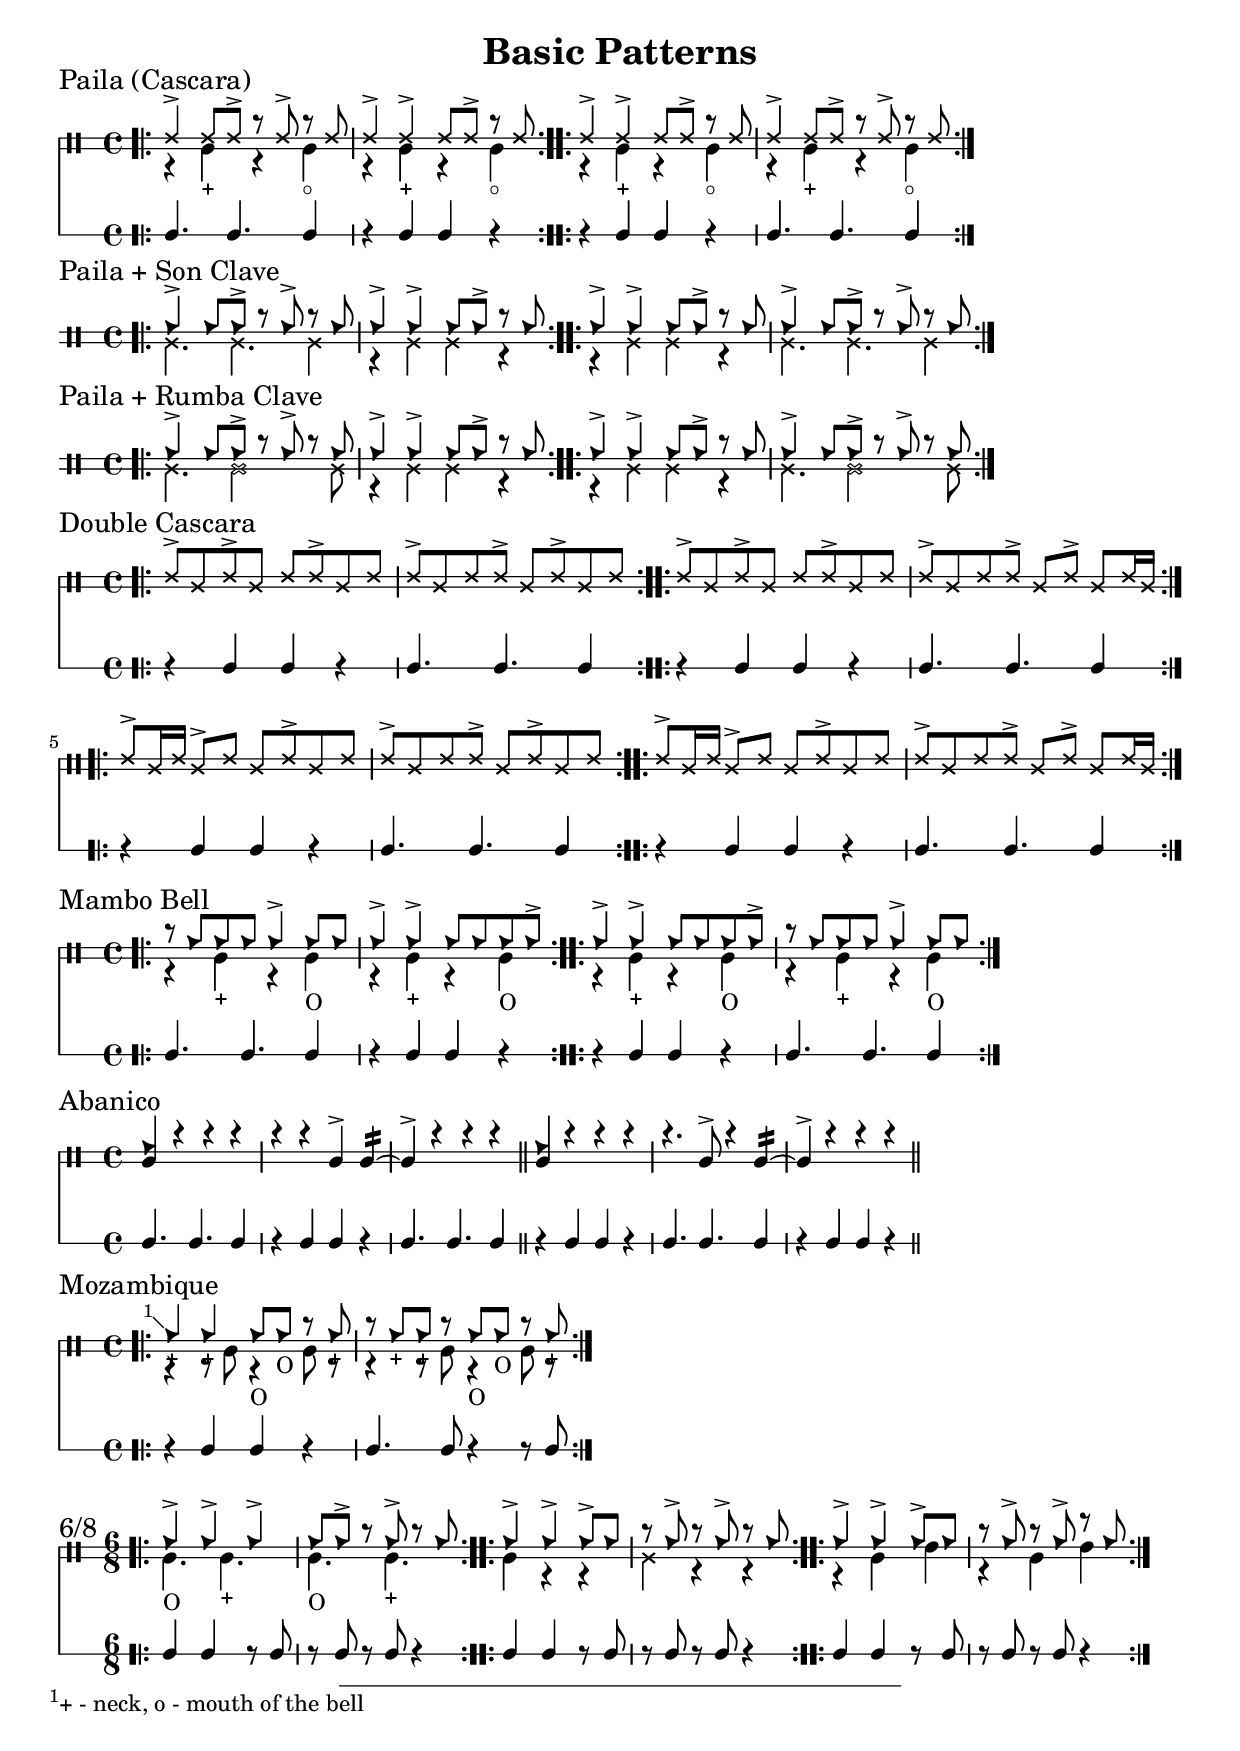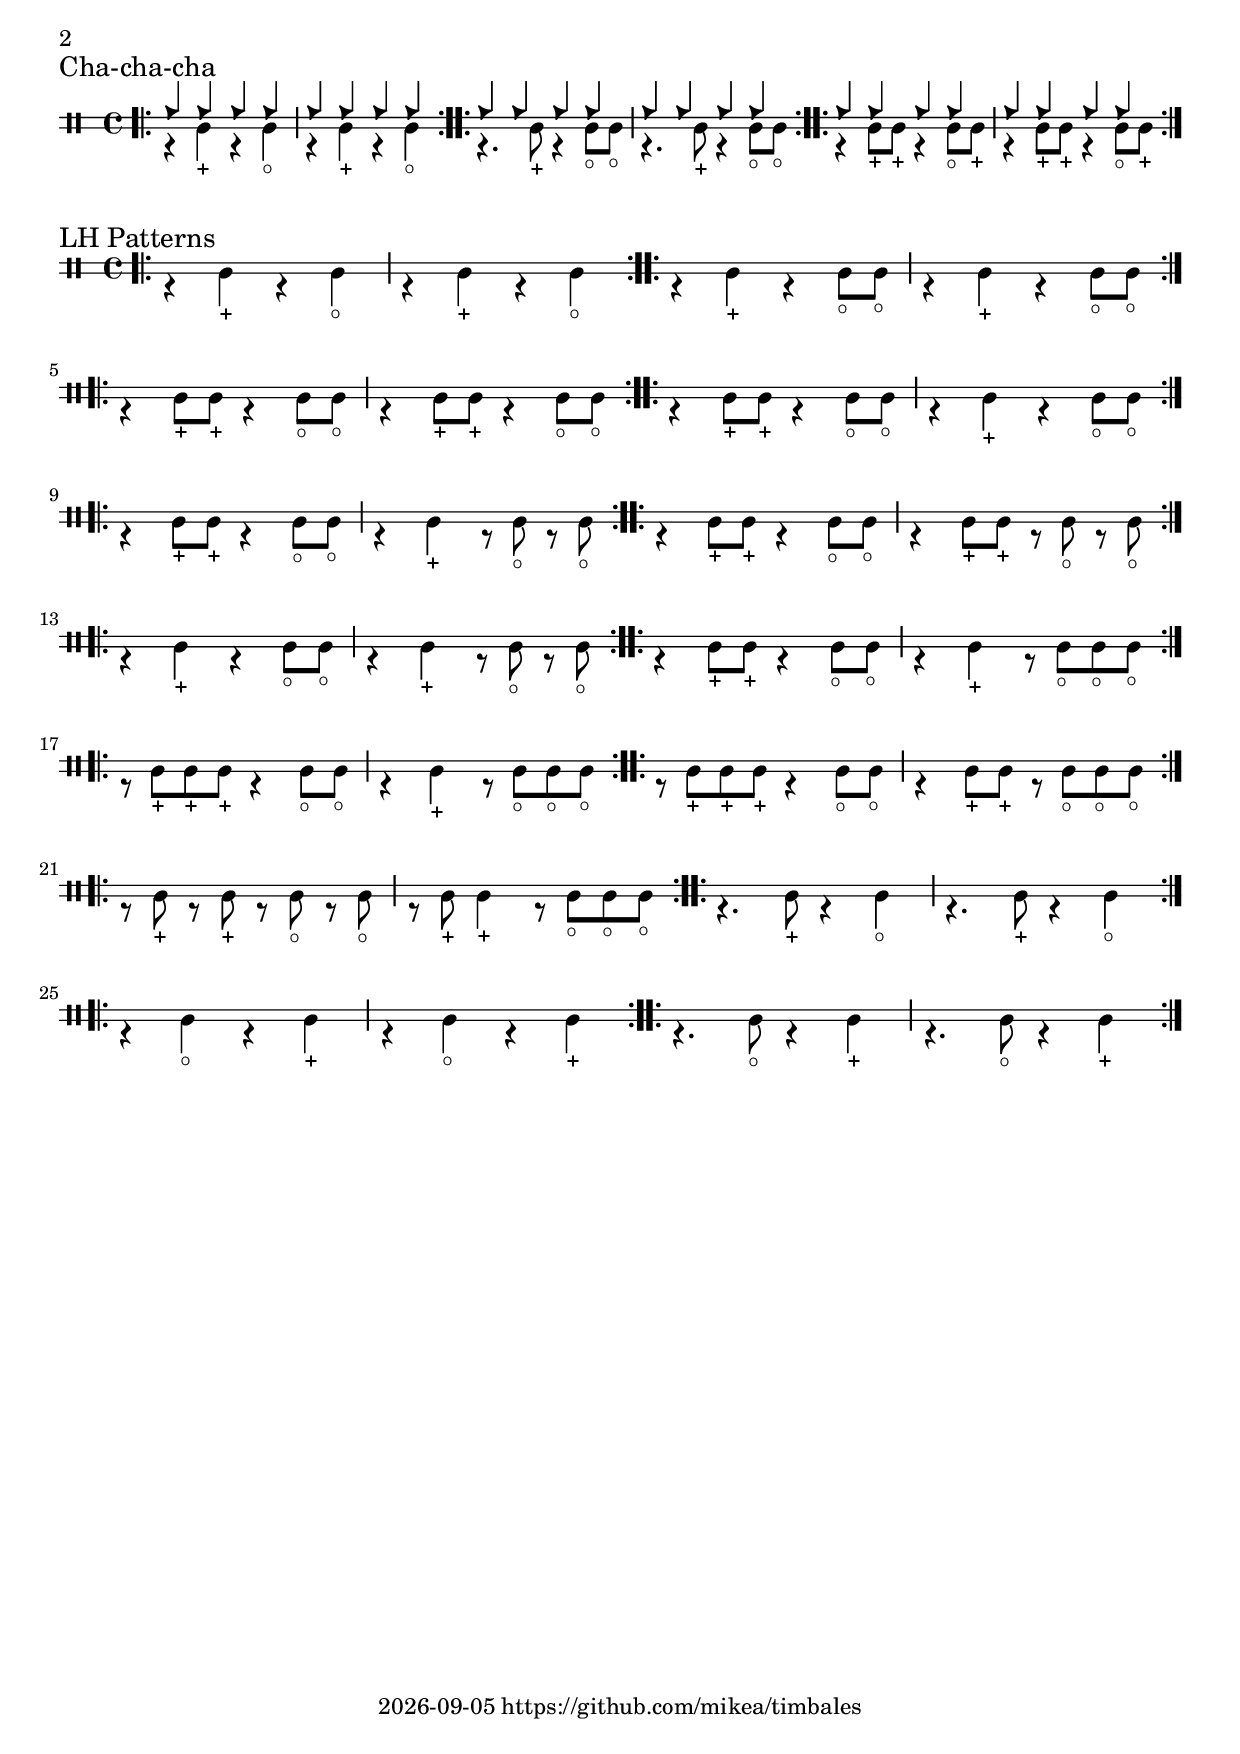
\version "2.24.2"

\include "common/all.ly"

date = #(strftime "%Y-%m-%d" (localtime (current-time)))

\header {
  title = "Basic Patterns"
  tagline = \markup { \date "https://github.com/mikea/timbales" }
}

%% Cascara 

\newTimbalesStaff <<
  \newDrumVoiceOne \drummode { 
    % lilypond varies stem length otherwise, which looks ugly
    \override Stem.details.beamed-lengths = #'(4) 

    \sectionLabel "Paila (Cascara)"
    \bar ".|:" 
    ssh4-> ssh8 ssh-> r ssh-> r ssh | ssh4-> ssh-> ssh8 ssh-> r ssh 
    \bar ":..:"
    ssh4-> ssh-> ssh8 ssh-> r ssh | ssh4-> ssh8 ssh-> r ssh-> r ssh 
    \bar ":|."
  } 
  \newDrumVoiceTwo \drummode {
    % paila 3/2
    r4 timl_+ r4 timl4_O | r4 timl_+ r4 timl4_O |
    % paila 2/3
    r4 timl_+ r4 timl4_O | r4 timl_+ r4 timl4_O |
  }

\new RhythmicStaff \with {
  % instrumentName = "Clave"
} {
    % 3-2
    c4. c4. c4 r4 c c r |
    % 2-3
    r4 c c r c4. c4. c4 |
}
>>

%% Paila + Son Clave

\new DrumStaff \with {
    drumStyleTable = #timbales-style
    \override StaffSymbol.line-count = #2
} <<
  \new DrumVoice { \voiceOne \drummode { 
    \sectionLabel "Paila + Son Clave"
    \bar ".|:" 
    cb4-> cb8 cb-> r cb-> r cb | cb4-> cb-> cb8 cb-> r cb |
    \bar ":..:"
    cb4-> cb-> cb8 cb-> r cb | cb4-> cb8 cb-> r cb-> r cb |
    \bar ":|."
  } }
  \new DrumVoice { \voiceTwo  \drummode {
    ssl4. ssl4. ssl4 | r4 ssl ssl r |
    r4 ssl ssl r | ssl4. ssl4. ssl4 |
  }}
>>


%% Paila + Rumba Clave

\new DrumStaff \with {
    drumStyleTable = #timbales-style
    \override StaffSymbol.line-count = #2
} <<
  \new DrumVoice { \voiceOne \drummode { 
    \sectionLabel "Paila + Rumba Clave"
    \bar ".|:" 
    cb4-> cb8 cb-> r cb-> r cb | cb4-> cb-> cb8 cb-> r cb |
    \bar ":..:"
    cb4-> cb-> cb8 cb-> r cb | cb4-> cb8 cb-> r cb-> r cb |
    \bar ":|."
  } }
  \new DrumVoice { \voiceTwo  \drummode {
    ssl4. ssl2 ssl8 | r4 ssl ssl r |
    r4 ssl ssl r | ssl4. ssl2 ssl8 |
  }}
>>

%% Double Cascara 

\new DrumStaff \with {
    drumStyleTable = #timbales-style
    \override StaffSymbol.line-count = #2
} <<
  \new DrumVoice { \voiceOne \drummode { 
    \sectionLabel "Double Cascara"
    \bar ".|:" 
    ssh8-> ssl ssh-> ssl ssh ssh-> ssl ssh | ssh-> ssl ssh ssh-> ssl ssh-> ssl ssh |
    \bar ":..:"
    ssh8-> ssl ssh-> ssl ssh ssh-> ssl ssh | ssh-> ssl ssh ssh-> ssl ssh-> ssl ssh16 ssl16 |
    \bar ":..:"
    \break
    ssh8-> ssl16 ssh16 ssl8-> ssh ssl ssh-> ssl ssh | ssh-> ssl ssh ssh-> ssl ssh-> ssl ssh |
    \bar ":..:"
    ssh8-> ssl16 ssh16 ssl8-> ssh ssl ssh-> ssl ssh | ssh-> ssl ssh ssh-> ssl ssh-> ssl ssh16 ssl16 |
    \bar ":|."
  }}

\new RhythmicStaff \with {
} {
    % 2-3
    r4 c c r c4. c4. c4 |
    r4 c c r c4. c4. c4 |
    r4 c c r c4. c4. c4 |
    r4 c c r c4. c4. c4 |
}
>>

%% Mambo bell

\new DrumStaff \with {
    drumStyleTable = #timbales-style
    \override StaffSymbol.line-count = #2
} <<
  \new DrumVoice { \voiceOne \drummode { 
    \sectionLabel "Mambo Bell"
    \bar ".|:" 
    r8 cb cb cb cb4-> cb8 cb | cb4-> cb-> cb8 cb cb cb-> |
    \bar ":..:"
    cb4-> cb-> cb8 cb cb cb-> | r8 cb cb cb cb4-> cb8 cb |
    \bar ":|."
  } }
  \new DrumVoice { \voiceTwo  \drummode {
    r4 timl_+ r4 timl4_O | r4 timl_+ r4 timl4_O |
    r4 timl_+ r4 timl4_O | r4 timl_+ r4 timl4_O |
  }}

\new RhythmicStaff \with {
} {
    % 3-2
    c4. c4. c4 | r4 c c r |
    % 2-3
    r4 c c r | c4. c4. c4 |
}
>>

%% Abanico

\new DrumStaff \with {
    drumStyleTable = #timbales-style
    \override StaffSymbol.line-count = #2
} <<
    \new DrumVoice { \voiceOne \drummode { 
        \sectionLabel "Abanico"
        <<cb4 timl>> r r r | r r timl-> timl:16~ | timl-> r r r \bar "||"
        <<cb4 timl>> r r r | r4. timl8-> r4 timl:16~ | timl-> r r r \bar "||"
    }}
    \new DrumVoice { \voiceTwo  \drummode {
    }}

    \new RhythmicStaff \with {
    } {
        % 3-2
        c4. c4. c4 | r4 c c r | c4. c4. c4 \bar "||"
        % 2-3
        r4 c c r | c4. c4. c4 | r4 c c r\bar "||"
    }
>>

%% Mozambique

\new DrumStaff \with {
    drumStyleTable = #timbales-style
    \override StaffSymbol.line-count = #2
} <<
    \new DrumVoice { \voiceOne \drummode { 
        \sectionLabel "Mozambique"
        \bar ".|:" 
        \footnote #'(-1 . 1) "+ - neck, o - mouth of the bell" cb4_+ 4_+ 8_O  8_O r cb_+ | r cb_+ cb_+ r cb8_O cb8_O r cb_+ |
        \bar ":|."
    }}
    \new DrumVoice { \voiceTwo  \drummode {
        r4 r8 timl8 r4 timl8 r8 | r4 r8 timl8 r4 timl8 r8 |
    }}

    \new RhythmicStaff \with {
    } {
        \bar ".|:" 

        r4 c c r | c4. c8 r4 r8 c8 | \bar ":..:"

        \bar ":|."
    }
>>

%% 6/8

\new DrumStaff \with {
    drumStyleTable = #timbales-style
    \override StaffSymbol.line-count = #2
} <<
    \new DrumVoice { \voiceOne \drummode { 
      \sectionLabel "6/8"
      \time 6/8
      \bar ".|:" 
      cb4-> cb4-> cb4-> | cb8 cb8-> r8 cb8-> r8 cb8 |
      \bar ":..:"
      cb4-> cb4-> cb8-> cb8 | r8 cb8-> r8 cb8-> r8 cb8 |
      \bar ":..:"
      cb4-> cb4-> cb8-> cb8 | r8 cb8-> r8 cb8-> r8 cb8 |
      \bar ":|."
    }}
    \new DrumVoice { \voiceTwo  \drummode {
      timl4._O timl4._+ | timl4._O timl4._+ |
      timl4 r4 r4 | ssl4 r4 r4 |
      r4 timl4 timh4 | r4 timl4 timh4 |
    }}

    \new RhythmicStaff \with {
    } {
      c4 c4 r8 c8 | r8 c8 r8 c8 r4 |
      c4 c4 r8 c8 | r8 c8 r8 c8 r4 |
      c4 c4 r8 c8 | r8 c8 r8 c8 r4 |
    }
>>


%% Cha-cha-cha

\newTimbalesStaff <<
    \newDrumVoiceOne \drummode { 
      \sectionLabel "Cha-cha-cha"
      \time 4/4
      \bar ".|:" 
      cb4 4 4 4 | cb4 4 4 4 |
      \bar ":..:"
      cb4 4 4 4 | cb4 4 4 4 |
      \bar ":..:"
      cb4 4 4 4 | cb4 4 4 4 |
      \bar ":|."
    }
    \newDrumVoiceTwo \drummode {
      r4 timl4_+ r4 timl4_O | r4 timl4_+ r4 timl4_O |
      r4. timl8_+ r4 timl8_O timl8_O | r4. timl8_+ r4 timl8_O timl8_O |
      r4 timl8_+ timl8_+ r4 timl8_O timl8_+ | r4 timl8_+ timl8_+ r4 timl8_O timl8_+ |
    }
>>

% LH

\newTimbalesStaff {
  \newDrumVoiceTwo \drummode { 
    \sectionLabel "LH Patterns"

    \bar ".|:" 

    r4 timl4_+ r4      timl4_O | r4 timl4_+ r4 timl4_O | \bar ":..:"
    r4 timl4_+ r4      timl8_O timl8_O | r4 timl4_+ r4 timl8_O timl8_O | \bar ":..:"
    \break
    r4 timl8_+ timl8_+ r4 timl8_O timl8_O | r4 timl8_+ timl8_+ r4 timl8_O timl8_O | \bar ":..:"
    r4 timl8_+ timl8_+ r4 timl8_O timl8_O | r4 timl4_+ r4 timl8_O timl8_O | \bar ":..:"
    \break
    r4 timl8_+ timl8_+ r4 timl8_O timl8_O | r4 timl4_+ r8 timl8_O r8 timl8_O | \bar ":..:"
    r4 timl8_+ timl8_+ r4 timl8_O timl8_O | r4 timl8_+ timl8_+ r8 timl8_O r8 timl8_O | \bar ":..:"
    \break
    r4 timl4_+ r4      timl8_O timl8_O | r4 timl4_+ r8 timl8_O r8 timl8_O | \bar ":..:"
    r4 timl8_+ timl8_+ r4 timl8_O timl8_O | r4 timl4_+ r8 timl8_O timl8_O timl8_O | \bar ":..:"
    \break
    r8 timl8_+ timl8_+ timl8_+ r4 timl8_O timl8_O | r4 timl4_+ r8 timl8_O timl8_O timl8_O | \bar ":..:"
    r8 timl8_+ timl8_+ timl8_+ r4 timl8_O timl8_O | r4 timl8_+ timl8_+ r8 timl8_O timl8_O timl8_O | \bar ":..:"
    \break
    r8 timl8_+ r8 timl8_+ r8 timl8_O r8 timl8_O | r8 timl8_+ timl4_+ r8 timl8_O timl8_O timl8_O | \bar ":..:"
    r4. timl8_+ r4      timl4_O | r4. timl8_+ r4 timl4_O | \bar ":..:"
    \break
    r4 timl4_O r4      timl4_+ | r4 timl4_O r4 timl4_+ | \bar ":..:"
    r4. timl8_O r4      timl4_+ | r4. timl8_O r4 timl4_+ | \bar ":..:"

    \bar ":|."
  }
}
